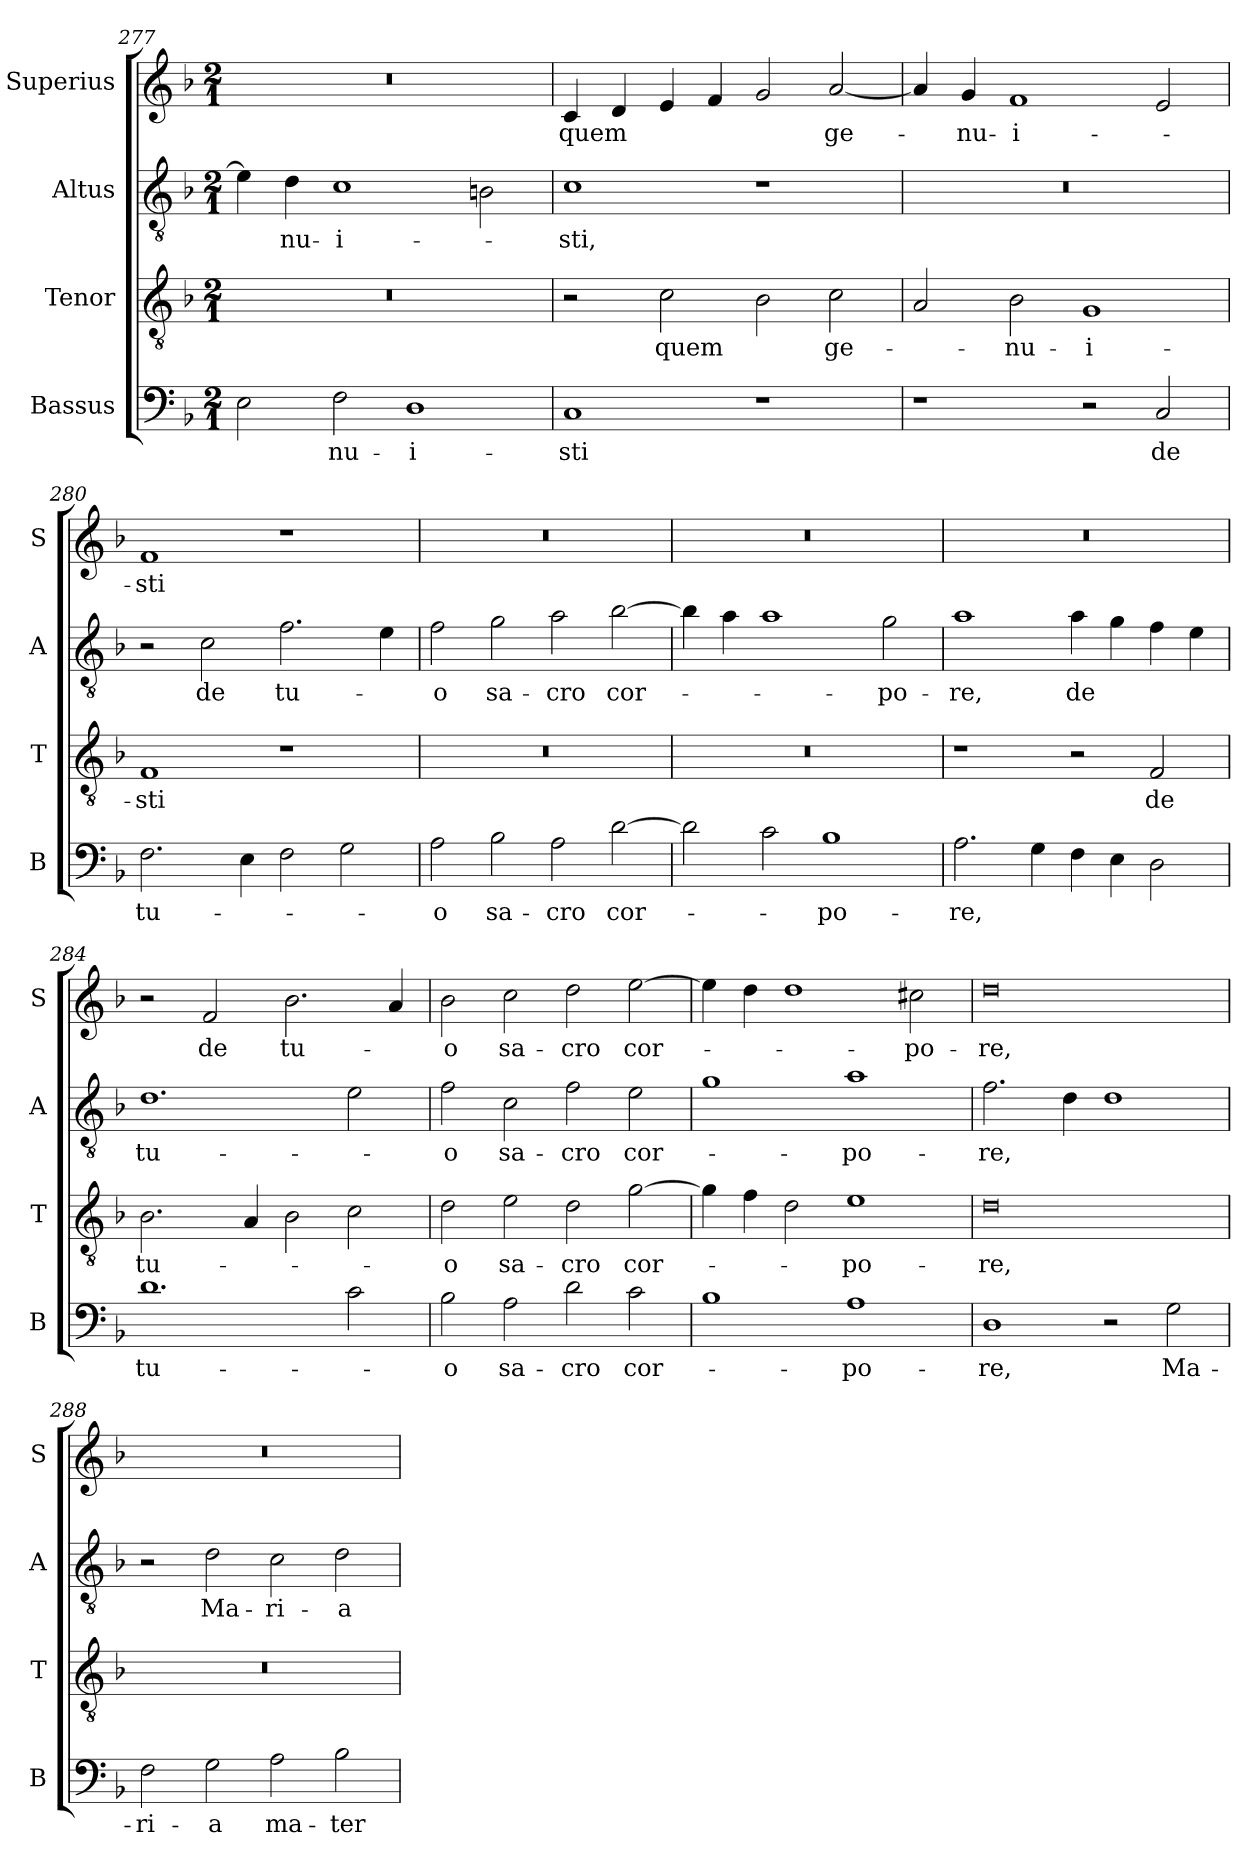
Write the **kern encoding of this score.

**kern	**text	**kern	**text	**kern	**text	**kern	**text
*part4	*part4	*part3	*part3	*part2	*part2	*part1	*part1
*staff4	*staff4	*staff3	*staff3	*staff2	*staff2	*staff1	*staff1
*I"Bassus	*	*I"Tenor	*	*I"Altus	*	*I"Superius	*
*I'B	*	*I'T	*	*I'A	*	*I'S	*
*clefF4	*	*clefGv2	*	*clefGv2	*	*clefG2	*
*k[b-]	*	*k[b-]	*	*k[b-]	*	*k[b-]	*
*M2/1	*	*M2/1	*	*M2/1	*	*M2/1	*
=277	=277	=277	=277	=277	=277	=277	=277
2E\	.	0r	.	4e\]	.	0r	.
.	.	.	.	4d\	-nu-	.	.
2F\	-nu-	.	.	1c	-i-	.	.
1D	-i-	.	.	.	.	.	.
.	.	.	.	2Bn\	.	.	.
=278	=278	=278	=278	=278	=278	=278	=278
1C	-sti	2r	.	1c	-sti,	4c/	quem
.	.	.	.	.	.	4d/	.
.	.	2c\	quem	.	.	4e/	.
.	.	.	.	.	.	4f/	.
1r	.	2B-\	.	1r	.	2g/	.
.	.	2c\	ge-	.	.	[2a/	ge-
=279	=279	=279	=279	=279	=279	=279	=279
1r	.	2A/	.	0r	.	4a/]	.
.	.	.	.	.	.	4g/	-nu-
.	.	2B-\	-nu-	.	.	1f	-i-
2r	.	1G	-i-	.	.	.	.
2C/	de	.	.	.	.	2e/	.
=280	=280	=280	=280	=280	=280	=280	=280
2.F\	tu-	1F	-sti	2r	.	1f	-sti
.	.	.	.	2c\	de	.	.
4E\	.	.	.	.	.	.	.
2F\	.	1r	.	2.f\	tu-	1r	.
2G\	.	.	.	.	.	.	.
.	.	.	.	4e\	.	.	.
=281	=281	=281	=281	=281	=281	=281	=281
2A\	-o	0r	.	2f\	-o	0r	.
2B-\	sa-	.	.	2g\	sa-	.	.
2A\	-cro	.	.	2a\	-cro	.	.
[2d\	cor-	.	.	[2b-\	cor-	.	.
=282	=282	=282	=282	=282	=282	=282	=282
2d\]	.	0r	.	4b-\]	.	0r	.
.	.	.	.	4a\	.	.	.
2c\	.	.	.	1a	.	.	.
1B-	-po-	.	.	.	.	.	.
.	.	.	.	2g\	-po-	.	.
=283	=283	=283	=283	=283	=283	=283	=283
2.A\	-re,	1r	.	1a	-re,	0r	.
4G\	.	.	.	.	.	.	.
4F\	.	2r	.	4a\	de	.	.
4E\	.	.	.	4g\	.	.	.
2D\	.	2F/	de	4f\	.	.	.
.	.	.	.	4e\	.	.	.
=284	=284	=284	=284	=284	=284	=284	=284
1.d	tu-	2.B-\	tu-	1.d	tu-	2r	.
.	.	.	.	.	.	2f/	de
.	.	4A/	.	.	.	.	.
.	.	2B-\	.	.	.	2.b-\	tu-
2c\	.	2c\	.	2e\	.	.	.
.	.	.	.	.	.	4a/	.
=285	=285	=285	=285	=285	=285	=285	=285
2B-\	-o	2d\	o	2f\	-o	2b-\	-o
2A\	sa-	2e\	sa-	2c\	sa-	2cc\	sa-
2d\	-cro	2d\	-cro	2f\	-cro	2dd\	-cro
2c\	cor-	[2g\	cor-	2e\	cor-	[2ee\	cor-
=286	=286	=286	=286	=286	=286	=286	=286
1B-	.	4g\]	.	1g	.	4ee\]	.
.	.	4f\	.	.	.	4dd\	.
.	.	2d\	.	.	.	1dd	.
1A	-po-	1e	-po-	1a	-po-	.	.
.	.	.	.	.	.	2cc#X\	-po-
=287	=287	=287	=287	=287	=287	=287	=287
1D	-re,	0d	-re,	2.f\	-re,	0dd	-re,
.	.	.	.	4d\	.	.	.
2r	.	.	.	1d	.	.	.
2G\	Ma-	.	.	.	.	.	.
=288	=288	=288	=288	=288	=288	=288	=288
2F\	-ri-	0r	.	2r	.	0r	.
2G\	-a	.	.	2d\	Ma-	.	.
2A\	ma-	.	.	2c\	-ri-	.	.
2B-\	-ter	.	.	2d\	-a	.	.
=	=	=	=	=	=	=	=
*-	*-	*-	*-	*-	*-	*-	*-
